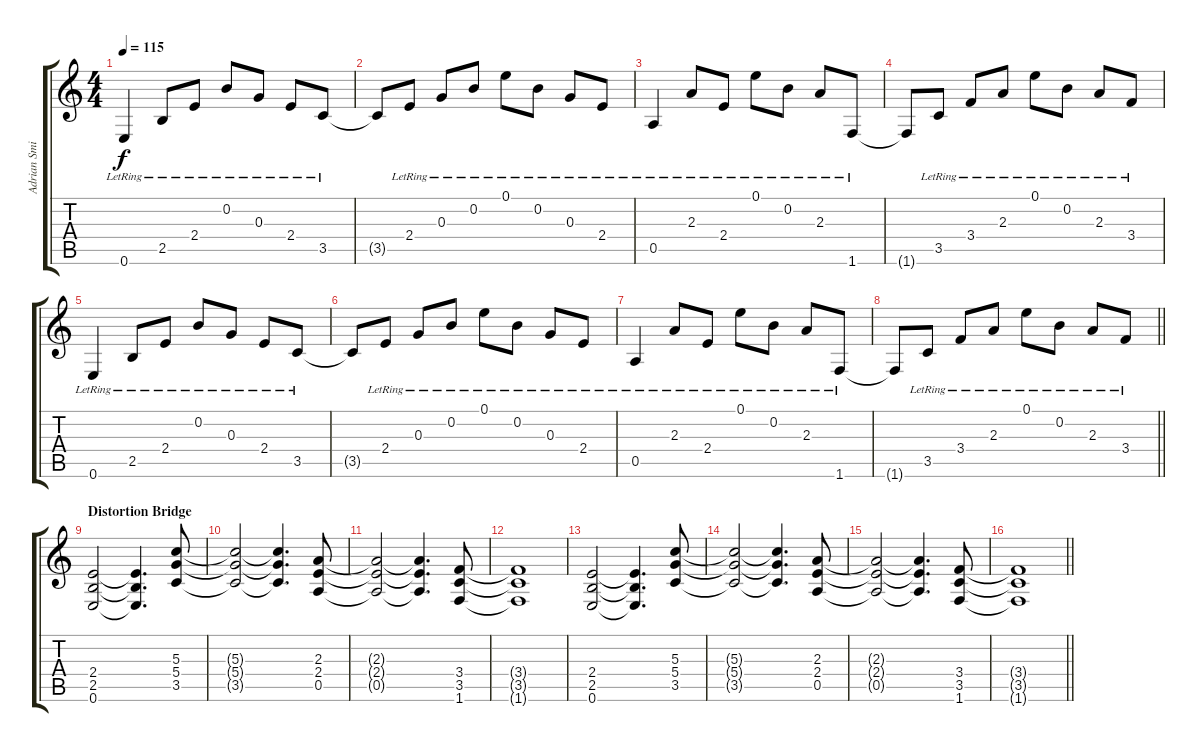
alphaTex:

\track ("Adrian Smith" "Adrian Smi") {instrument distortionguitar}
\staff {score tabs}
\tuning (E4 B3 G3 D3 A2 E2) {hide}
\ts (4 4)
\tempo 115
\clef g2
\ks c
0.6{lr}.4{dy f} 2.5{lr}.8 2.4{lr}.8 0.2{lr}.8 0.3{lr}.8 2.4{lr}.8 3.5{lr}.8 |
3.5{t}.8 2.4{lr}.8 0.3{lr}.8 0.2{lr}.8 0.1{lr}.8 0.2{lr}.8 0.3{lr}.8 2.4{lr}.8 |
0.5{lr}.4 2.3{lr}.8 2.4{lr}.8 0.1{lr}.8 0.2{lr}.8 2.3{lr}.8 1.6{lr}.8 |
1.6{t}.8 3.5{lr}.8 3.4{lr}.8 2.3{lr}.8 0.1{lr}.8 0.2{lr}.8 2.3{lr}.8 3.4{lr}.8 |
0.6{lr}.4 2.5{lr}.8 2.4{lr}.8 0.2{lr}.8 0.3{lr}.8 2.4{lr}.8 3.5{lr}.8 |
3.5{t}.8 2.4{lr}.8 0.3{lr}.8 0.2{lr}.8 0.1{lr}.8 0.2{lr}.8 0.3{lr}.8 2.4{lr}.8 |
0.5{lr}.4 2.3{lr}.8 2.4{lr}.8 0.1{lr}.8 0.2{lr}.8 2.3{lr}.8 1.6{lr}.8 |
\barLineRight lightlight
1.6{t}.8 3.5{lr}.8 3.4{lr}.8 2.3{lr}.8 0.1{lr}.8 0.2{lr}.8 2.3{lr}.8 3.4{lr}.8 |
\section ("" "Distortion Bridge")
(2.4 2.5 0.6).2{instrument distortionguitar} (2.4{t} 2.5{t} 0.6{t}).4{d} (5.3 5.4 3.5).8 |
(5.3{t} 5.4{t} 3.5{t}).2 (5.3{t} 5.4{t} 3.5{t}).4{d} (2.3 2.4 0.5).8 |
(2.3{t} 2.4{t} 0.5{t}).2 (2.3{t} 2.4{t} 0.5{t}).4{d} (3.4 3.5 1.6).8 |
(3.4{t} 3.5{t} 1.6{t}).1 |
(2.4 2.5 0.6).2 (2.4{t} 2.5{t} 0.6{t}).4{d} (5.3 5.4 3.5).8 |
(5.3{t} 5.4{t} 3.5{t}).2 (5.3{t} 5.4{t} 3.5{t}).4{d} (2.3 2.4 0.5).8 |
(2.3{t} 2.4{t} 0.5{t}).2 (2.3{t} 2.4{t} 0.5{t}).4{d} (3.4 3.5 1.6).8 |
\barLineRight lightlight
(3.4{t} 3.5{t} 1.6{t}).1
